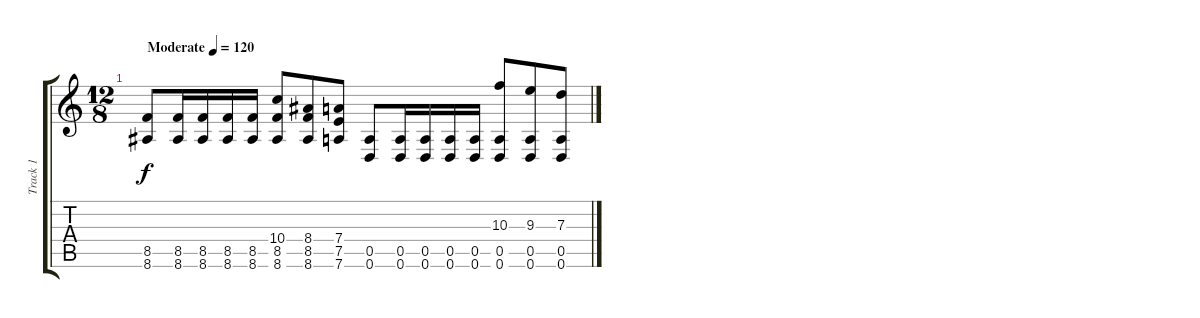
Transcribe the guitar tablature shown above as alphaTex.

\track ("Track 1" "Track 1") {instrument distortionguitar}
\staff {score tabs}
\tuning (E4 B3 G3 D3 A2 D2) {hide}
\ts (12 8)
\tempo (120 "Moderate")
\clef g2
\ks c
(8.5 8.6).8{dy f instrument distortionguitar} (8.5 8.6).16 (8.5 8.6).16 (8.5 8.6).16 (8.5 8.6).16 (10.4 8.5 8.6).8 (8.4 8.5 8.6).8 (7.4 7.5 7.6).8 (0.5 0.6).8 (0.5 0.6).16 (0.5 0.6).16 (0.5 0.6).16 (0.5 0.6).16 (10.3 0.5 0.6).8 (9.3 0.5 0.6).8 (7.3 0.5 0.6).8
